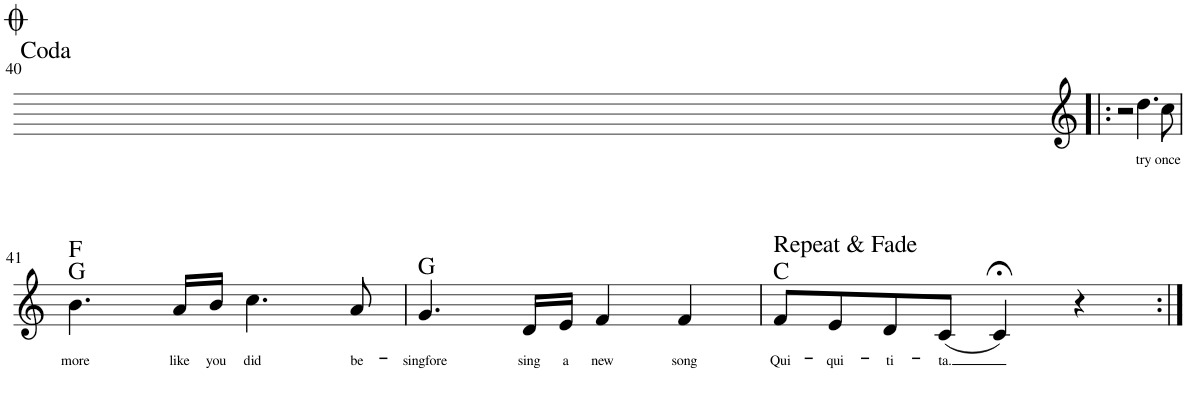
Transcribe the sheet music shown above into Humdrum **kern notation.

**kern	**text	**harte
*part1	*part1	*part1
*staff1	*staff1	*
*I"Soprano	*	*
!!LO:PB:g=z
*clefG2	*	*
*k[]	*	*
*M4/4	*	*
=40!|:	=40!|:	=40!|:
2r	.	.
!	!LO:LY:b	!
4.dd\	try	.
!	!LO:LY:b	!
8cc\	once	.
!!LO:LB:g=z
=41	=41	=41
!	!LO:LY:b	!
4.b\	more	G:maj F:maj
!	!LO:LY:b	!
16a/LL	like	.
!	!LO:LY:b	!
16b/JJ	you	.
!	!LO:LY:b	!
4.cc\	did	.
!	!LO:LY:b	!
8a/	be-	.
=42	=42	=42
!	!LO:LY:b	!
4.g/	-singfore	G:maj
!	!LO:LY:b	!
16d/LL	sing	.
!	!LO:LY:b	!
16e/JJ	a	.
!	!LO:LY:b	!
4f/	new	.
!	!LO:LY:b	!
4f/	song	.
=43	=43	=43
!LO:TX:a:t=Repeat & Fade	!	!
!	!LO:LY:b	!
8f/L	Qui-	C:maj
!	!LO:LY:b	!
8e/	-qui-	.
!	!LO:LY:b	!
8d/	-ti-	.
!	!LO:LY:b	!
(8c/J	-ta.	.
4c;</)	.	.
4r	.	.
=:|!	=:|!	=:|!
*-	*-	*-
